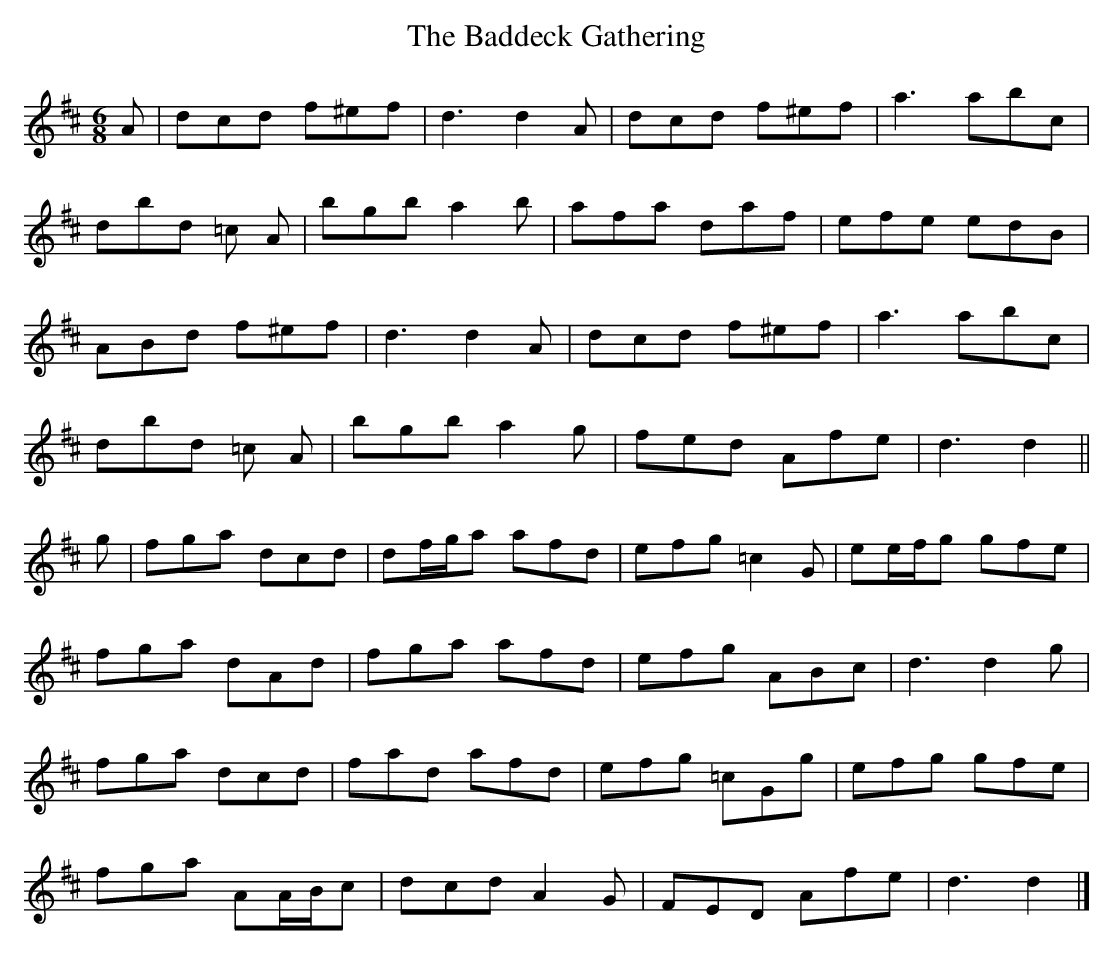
X:1
T: The Baddeck Gathering
M: 6/8
L: 1/8
K: Dmaj
A |dcd f^ef | d3 d2 A | dcd f^ef | a3 abc’ |
d’bd’ =c’2 A | bgb a2 b | afa d’af | efe edB |
ABd f^ef | d3 d2 A | dcd f^ef | a3 abc’ |
d’bd’ =c’2 A | bgb a2 g | fed Afe | d3 d2 ||
g |fga dcd | df/g/a afd | efg =c2 G | ee/f/g gfe |
fga dAd | fga afd | efg ABc |d3 d2 g |
fga dcd | fad afd | efg =cGg | efg gfe |
fga AA/B/c | dcd A2 G | FED Afe | d3 d2 |]
